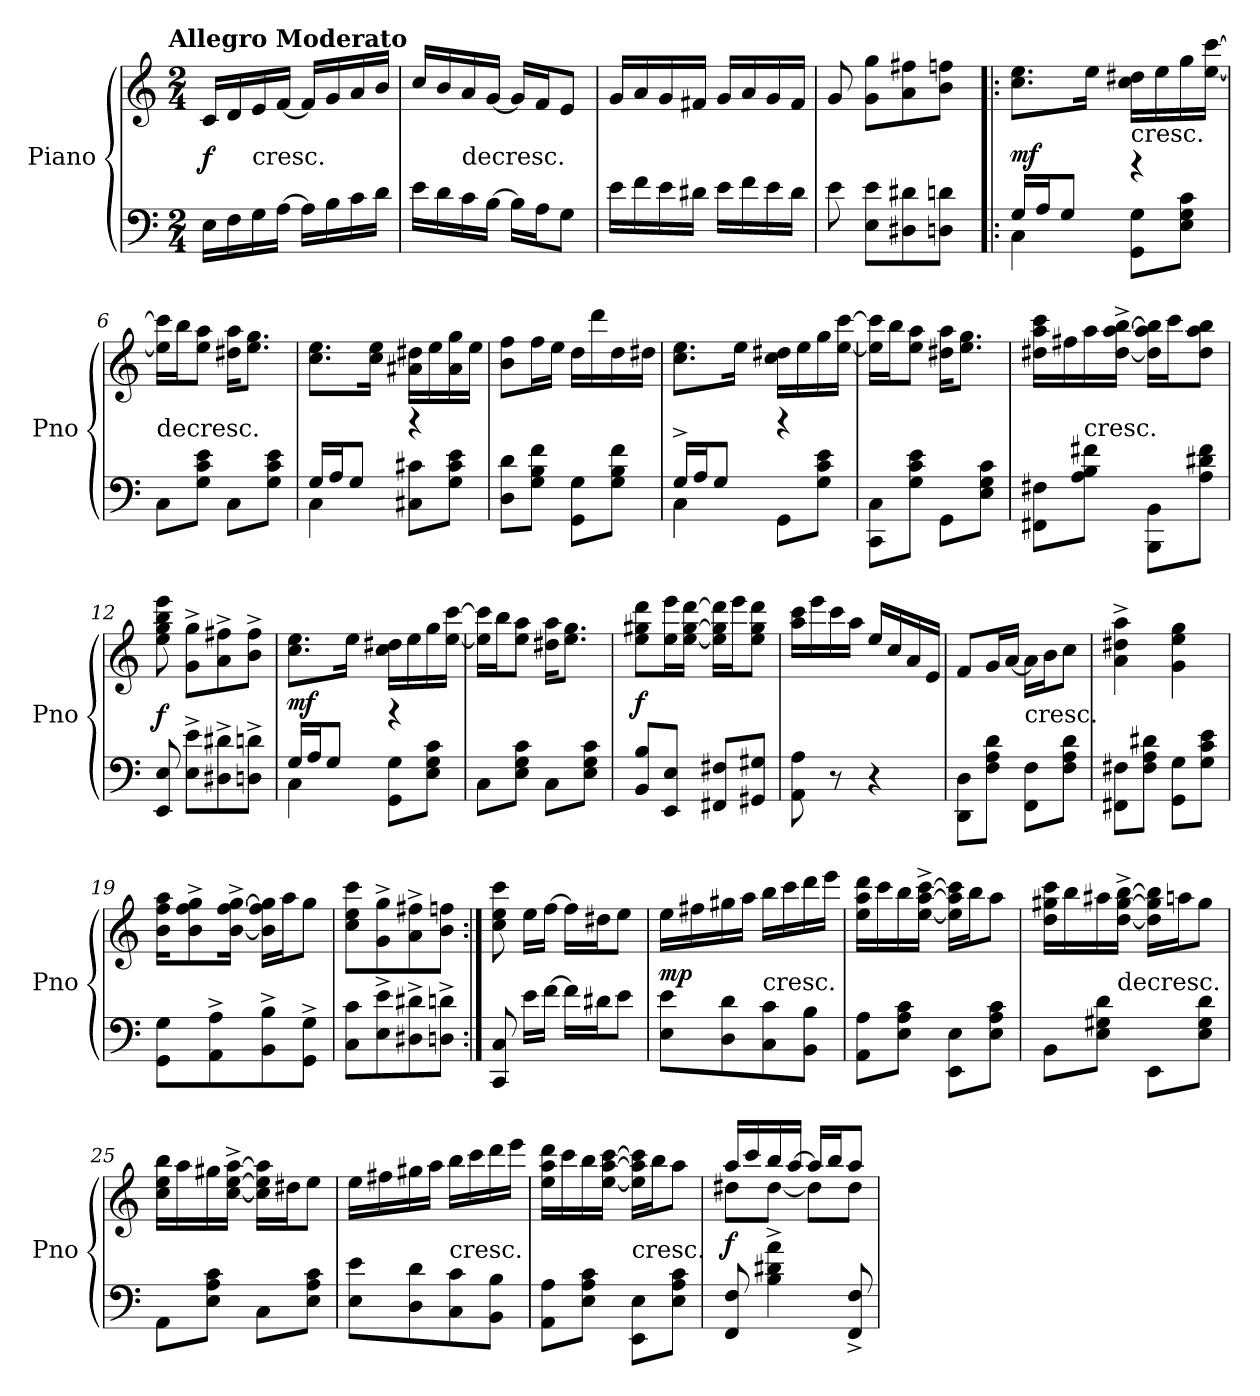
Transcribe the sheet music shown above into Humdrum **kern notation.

**kern	**kern	**dynam
*part1	*part1	*part1
*staff2	*staff1	*staff1/2
*I"Piano	*	*
*I'Pno	*	*
*clefF4	*clefG2	*
*k[]	*k[]	*
!!LO:TX:omd:t=Allegro Moderato
*M2/4	*M2/4	*
*MM100	*MM100	*
=1	=1	=1
16ELL	16cLL	f
16F	16d	.
!	!LO:TX:c:t=cresc.	!
16G	16e	.
[16AJJ	[16fJJ	.
16ALL]	16fLL]	.
16B	16g	.
16c	16a	.
16dJJ	16bJJ	.
=2	=2	=2
16eLL	16ccLL	.
16d	16b	.
!	!LO:TX:c:t=decresc.	!
16c	16a	.
[16BJJ	[16gJJ	.
16BLL]	16gLL]	.
16AJ	16fJ	.
8GJ	8eJ	.
=3	=3	=3
16eLL	16gLL	.
16f	16a	.
16e	16g	.
16d#XJJ	16f#XJJ	.
16eLL	16gLL	.
16f	16a	.
16e	16g	.
16d#JJ	16f#JJ	.
=4	=4	=4
8e	8g	.
8E 8eL	8g 8ggL	.
8D#X 8d#X	8a 8ff#X	.
8Dn 8dnJ	8b 8ffnJ	.
=5!|:	=5!|:	=5!|:
*^	*	*
16GLL	4C	8.cc 8.eeL	mf
16AJ	.	.	.
8GJ	.	.	.
.	.	16eeJk	.
!	!	!LO:TX:c:t=cresc.	!
4r	8GG 8GL	16cc 16dd#XLL	.
.	.	16ee	.
.	8E 8G 8cJ	16gg	.
.	.	[16ee [16cccJJ	.
*v	*v	*	*
=6	=6	=6
!	!LO:TX:c:t=decresc.	!
8CL	16ee] 16ccc]LL	.
.	16bbJ	.
8G 8c 8eJ	8ee 8aaJ	.
8CL	16dd#X 16aaKL	.
.	8.ee 8.ggJ	.
8G 8c 8eJ	.	.
=7	=7	=7
*^	*	*
16GLL	4C	8.cc 8.eeL	.
16AJ	.	.	.
8GJ	.	.	.
.	.	16cc 16eeJk	.
4r	8C#X 8c#XL	16a#X 16dd#XLL	.
.	.	16ee	.
.	8G 8c# 8eJ	16a# 16gg	.
.	.	16eeJJ	.
*v	*v	*	*
=8	=8	=8
8D 8dL	8b 8ffL	.
8G 8B 8fJ	16ffL	.
.	16eeJJ	.
8GG 8GL	16ddLL	.
.	16ddd	.
8G 8B 8fJ	16dd	.
.	16dd#XJJ	.
=9	=9	=9
*^	*	*
16G^LL	4C	8.cc 8.eeL	.
16AJ	.	.	.
8GJ	.	.	.
.	.	16eeJk	.
4r	8GGL	16cc 16dd#XLL	.
.	.	16ee	.
.	8G 8c 8eJ	16gg	.
.	.	[16ee [16cccJJ	.
*v	*v	*	*
=10	=10	=10
8CC 8CL	16ee] 16ccc]LL	.
.	16bbJ	.
8G 8c 8eJ	8ee 8aaJ	.
8GGL	16dd#X 16aaKL	.
.	8.ee 8.ggJ	.
8E 8G 8cJ	.	.
=11	=11	=11
8FF#X 8F#XL	16dd#X 16aa 16cccLL	.
.	16ff#X	.
!	!LO:TX:c:t=cresc.	!
8A 8B 8f#XJ	16aa	.
.	[16dd#^ [16aa^ [16bb^JJ	.
8BBB 8BBL	16dd#] 16aa] 16bb]LL	.
.	16cccJ	.
8A 8d#X 8f#J	8dd# 8aa 8bbJ	.
=12	=12	=12
8EE 8E	8ee 8gg 8bb 8eee	f
8E^ 8e^L	8g^ 8gg^L	.
8D#X^ 8d#X^	8a^ 8ff#X^	.
8Dn^ 8dn^J	8b^ 8ff#^J	.
=13	=13	=13
*^	*	*
16GLL	4C	8.cc 8.eeL	mf
16AJ	.	.	.
8GJ	.	.	.
.	.	16eeJk	.
4r	8GG 8GL	16cc 16dd#XLL	.
.	.	16ee	.
.	8E 8G 8cJ	16gg	.
.	.	[16ee [16cccJJ	.
*v	*v	*	*
=14	=14	=14
8CL	16ee] 16ccc]LL	.
.	16bbJ	.
8E 8G 8cJ	8ee 8aaJ	.
8CL	16dd#X 16aaKL	.
.	8.ee 8.ggJ	.
8E 8G 8cJ	.	.
=15	=15	=15
8BB 8BL	8ee 8gg#X 8dddL	f
8EE 8EJ	16ee 16eeeL	.
.	[16ee [16gg# [16dddJJ	.
8FF#X 8F#XL	16ee] 16gg#] 16ddd]LL	.
.	16eeeJ	.
8GG#X 8G#XJ	8ee 8gg# 8dddJ	.
=16	=16	=16
8AA 8A	16aa 16cccLL	.
.	16eee	.
8r	16ccc	.
.	16aaJJ	.
4r	16eeLL	.
.	16cc	.
.	16a	.
.	16eJJ	.
=17	=17	=17
8DD 8DL	8fL	.
8F 8A 8dJ	16gL	.
.	[16aJJ	.
!	!LO:TX:c:t=cresc.	!
8FF 8FL	16aLL]	.
.	16bJ	.
8F 8A 8dJ	8ccJ	.
=18	=18	=18
8FF#X 8F#XL	4a^ 4dd#X^ 4aa^	.
8F# 8A 8d#XJ	.	.
8GG 8GL	4g 4ee 4gg	.
8G 8c 8eJ	.	.
=19	=19	=19
8GG 8GL	16b 16ff 16aaKL	.
.	8b^ 8ff^ 8gg^	.
8AA^ 8A^	.	.
.	[16b^ [16ff^ [16gg^Jk	.
8BB^ 8B^	16b] 16ff] 16gg]LL	.
.	16aaJ	.
8GG^ 8G^J	8ggJ	.
=20	=20	=20
8C 8cL	8cc 8ee 8cccL	.
8E^ 8e^	8g^ 8gg^	.
8D#X^ 8d#X^	8a^ 8ff#X^	.
8Dn^ 8dn^J	8b 8ffnJ	.
=21:|!	=21:|!	=21:|!
8CC 8C	8cc 8ee 8ccc	.
16eLL	16eeLL	.
[16fJJ	[16ffJJ	.
16fLL]	16ffLL]	.
16d#XJ	16dd#XJ	.
8eJ	8eeJ	.
=22	=22	=22
8E 8eL	16eeLL	mp
.	16ff#X	.
8D 8d	16gg#X	.
.	16aaJJ	.
!	!LO:TX:c:t=cresc.	!
8C 8c	16bbLL	.
.	16ccc	.
8BB 8BJ	16ddd	.
.	16eeeJJ	.
=23	=23	=23
8AA 8AL	16ee 16aa 16dddLL	.
.	16ccc	.
8E 8A 8cJ	16bb	.
.	[16ee^ [16aa^ [16ccc^JJ	.
8EE 8EL	16ee] 16aa] 16ccc]LL	.
.	16bbJ	.
8E 8A 8cJ	8aaJ	.
=24	=24	=24
8BBL	16dd 16gg#X 16cccLL	.
.	16bb	.
8E 8G#X 8dJ	16aa#X	.
!	!LO:TX:c:t=decresc.	!
.	[16dd^ [16gg#^ [16bb^JJ	.
8EEL	16dd] 16gg#] 16bb]LL	.
.	16aanJ	.
8E 8G# 8dJ	8gg#J	.
=25	=25	=25
8AAL	16cc 16ee 16bbLL	.
.	16aa	.
8E 8A 8cJ	16gg#X	.
.	[16cc^ [16ee^ [16aa^JJ	.
8CL	16cc] 16ee] 16aa]LL	.
.	16dd#XJ	.
8E 8A 8cJ	8eeJ	.
=26	=26	=26
8E 8eL	16eeLL	.
.	16ff#X	.
8D 8d	16gg#X	.
.	16aaJJ	.
!	!LO:TX:c:t=cresc.	!
8C 8c	16bbLL	.
.	16ccc	.
8BB 8BJ	16ddd	.
.	16eeeJJ	.
=27	=27	=27
8AA 8AL	16ee 16aa 16dddLL	.
.	16ccc	.
8E 8A 8cJ	16bb	.
.	[16ee [16aa [16cccJJ	.
!	!LO:TX:c:t=cresc.	!
8EE 8EL	16ee] 16aa] 16ccc]LL	.
.	16bbJ	.
8E 8A 8cJ	8aaJ	.
=28	=28	=28
*	*^	*
8FF 8F	16aaLL	8dd#XL	f
.	16ccc	.	.
4B^ 4d#X^ 4a^	16bb	[8dd#J	.
.	[16aaJJ	.	.
.	16aaLL]	8dd#L]	.
.	16bbJ	.	.
8FF^ 8F^	8aaJ	8dd#J	.
*	*v	*v	*
=	=	=
*-	*-	*-
